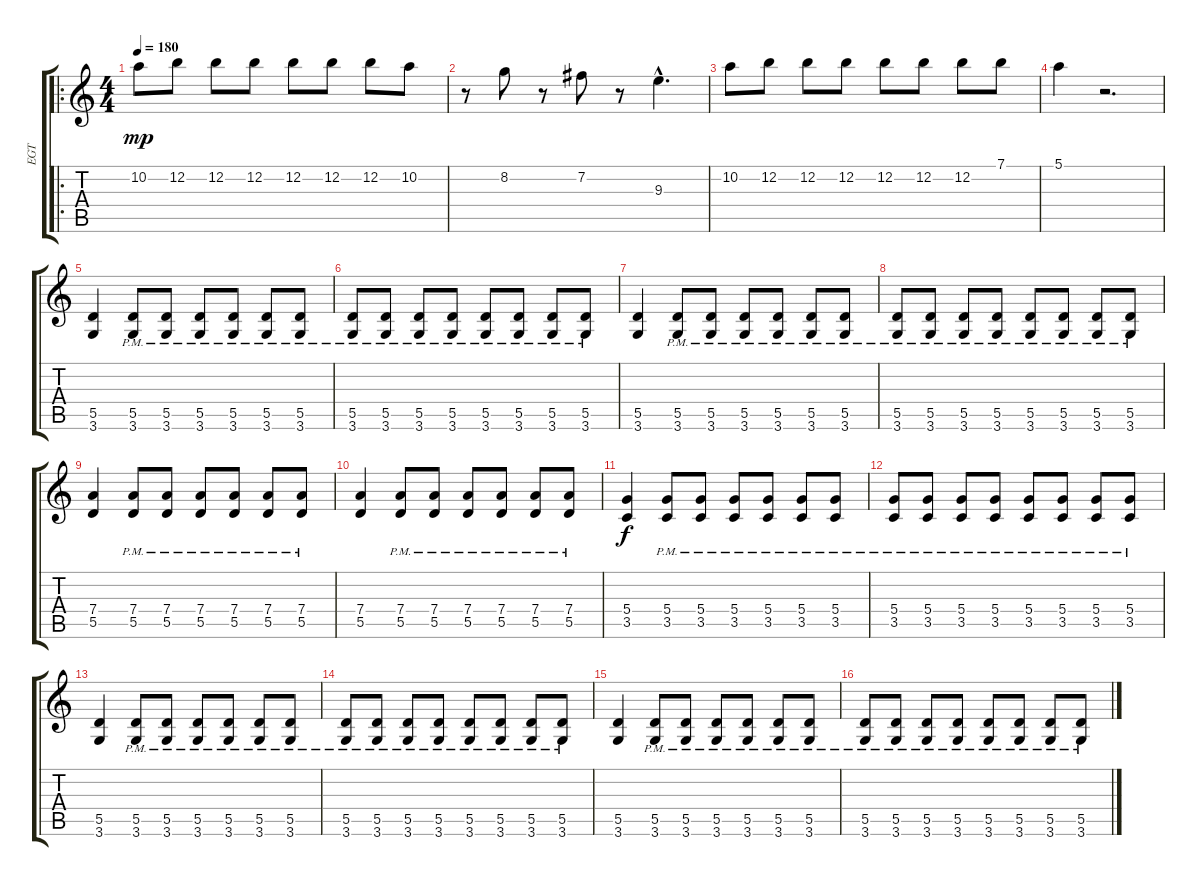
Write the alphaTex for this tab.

\track ("EGT" "EGT") {instrument distortionguitar}
\staff {score tabs}
\tuning (E4 B3 G3 D3 A2 E2) {hide}
\ro
\ts (4 4)
\tempo 180
\clef g2
\ks c
10.2.8{dy mp instrument distortionguitar} 12.2.8 12.2.8 12.2.8 12.2.8 12.2.8 12.2.8 10.2.8 |
r.8 8.2.8 r.8 7.2.8 r.8 9.3{hac}.4{d} |
10.2.8 12.2.8 12.2.8 12.2.8 12.2.8 12.2.8 12.2.8 7.1.8 |
5.1.4 r.2{d} |
(5.5 3.6).4 (5.5{pm} 3.6{pm}).8 (5.5{pm} 3.6{pm}).8 (5.5{pm} 3.6{pm}).8 (5.5{pm} 3.6{pm}).8 (5.5{pm} 3.6{pm}).8 (5.5{pm} 3.6{pm}).8 |
(5.5{pm} 3.6{pm}).8 (5.5{pm} 3.6{pm}).8 (5.5{pm} 3.6{pm}).8 (5.5{pm} 3.6{pm}).8 (5.5{pm} 3.6{pm}).8 (5.5{pm} 3.6{pm}).8 (5.5{pm} 3.6{pm}).8 (5.5{pm} 3.6{pm}).8 |
(5.5 3.6).4 (5.5{pm} 3.6{pm}).8 (5.5{pm} 3.6{pm}).8 (5.5{pm} 3.6{pm}).8 (5.5{pm} 3.6{pm}).8 (5.5{pm} 3.6{pm}).8 (5.5{pm} 3.6{pm}).8 |
(5.5{pm} 3.6{pm}).8 (5.5{pm} 3.6{pm}).8 (5.5{pm} 3.6{pm}).8 (5.5{pm} 3.6{pm}).8 (5.5{pm} 3.6{pm}).8 (5.5{pm} 3.6{pm}).8 (5.5{pm} 3.6{pm}).8 (5.5{pm} 3.6{pm}).8 |
(7.4 5.5).4 (7.4{pm} 5.5{pm}).8 (7.4{pm} 5.5{pm}).8 (7.4{pm} 5.5{pm}).8 (7.4{pm} 5.5{pm}).8 (7.4{pm} 5.5{pm}).8 (7.4{pm} 5.5{pm}).8 |
(7.4 5.5).4 (7.4{pm} 5.5{pm}).8 (7.4{pm} 5.5{pm}).8 (7.4{pm} 5.5{pm}).8 (7.4{pm} 5.5{pm}).8 (7.4{pm} 5.5{pm}).8 (7.4{pm} 5.5{pm}).8 |
(5.4 3.5).4{dy f} (5.4{pm} 3.5{pm}).8 (5.4{pm} 3.5{pm}).8 (5.4{pm} 3.5{pm}).8 (5.4{pm} 3.5{pm}).8 (5.4{pm} 3.5{pm}).8 (5.4{pm} 3.5{pm}).8 |
(5.4{pm} 3.5{pm}).8 (5.4{pm} 3.5{pm}).8 (5.4{pm} 3.5{pm}).8 (5.4{pm} 3.5{pm}).8 (5.4{pm} 3.5{pm}).8 (5.4{pm} 3.5{pm}).8 (5.4{pm} 3.5{pm}).8 (5.4{pm} 3.5{pm}).8 |
(5.5 3.6).4 (5.5{pm} 3.6{pm}).8 (5.5{pm} 3.6{pm}).8 (5.5{pm} 3.6{pm}).8 (5.5{pm} 3.6{pm}).8 (5.5{pm} 3.6{pm}).8 (5.5{pm} 3.6{pm}).8 |
(5.5{pm} 3.6{pm}).8 (5.5{pm} 3.6{pm}).8 (5.5{pm} 3.6{pm}).8 (5.5{pm} 3.6{pm}).8 (5.5{pm} 3.6{pm}).8 (5.5{pm} 3.6{pm}).8 (5.5{pm} 3.6{pm}).8 (5.5{pm} 3.6{pm}).8 |
(5.5 3.6).4 (5.5{pm} 3.6{pm}).8 (5.5{pm} 3.6{pm}).8 (5.5{pm} 3.6{pm}).8 (5.5{pm} 3.6{pm}).8 (5.5{pm} 3.6{pm}).8 (5.5{pm} 3.6{pm}).8 |
(5.5{pm} 3.6{pm}).8 (5.5{pm} 3.6{pm}).8 (5.5{pm} 3.6{pm}).8 (5.5{pm} 3.6{pm}).8 (5.5{pm} 3.6{pm}).8 (5.5{pm} 3.6{pm}).8 (5.5{pm} 3.6{pm}).8 (5.5{pm} 3.6{pm}).8
